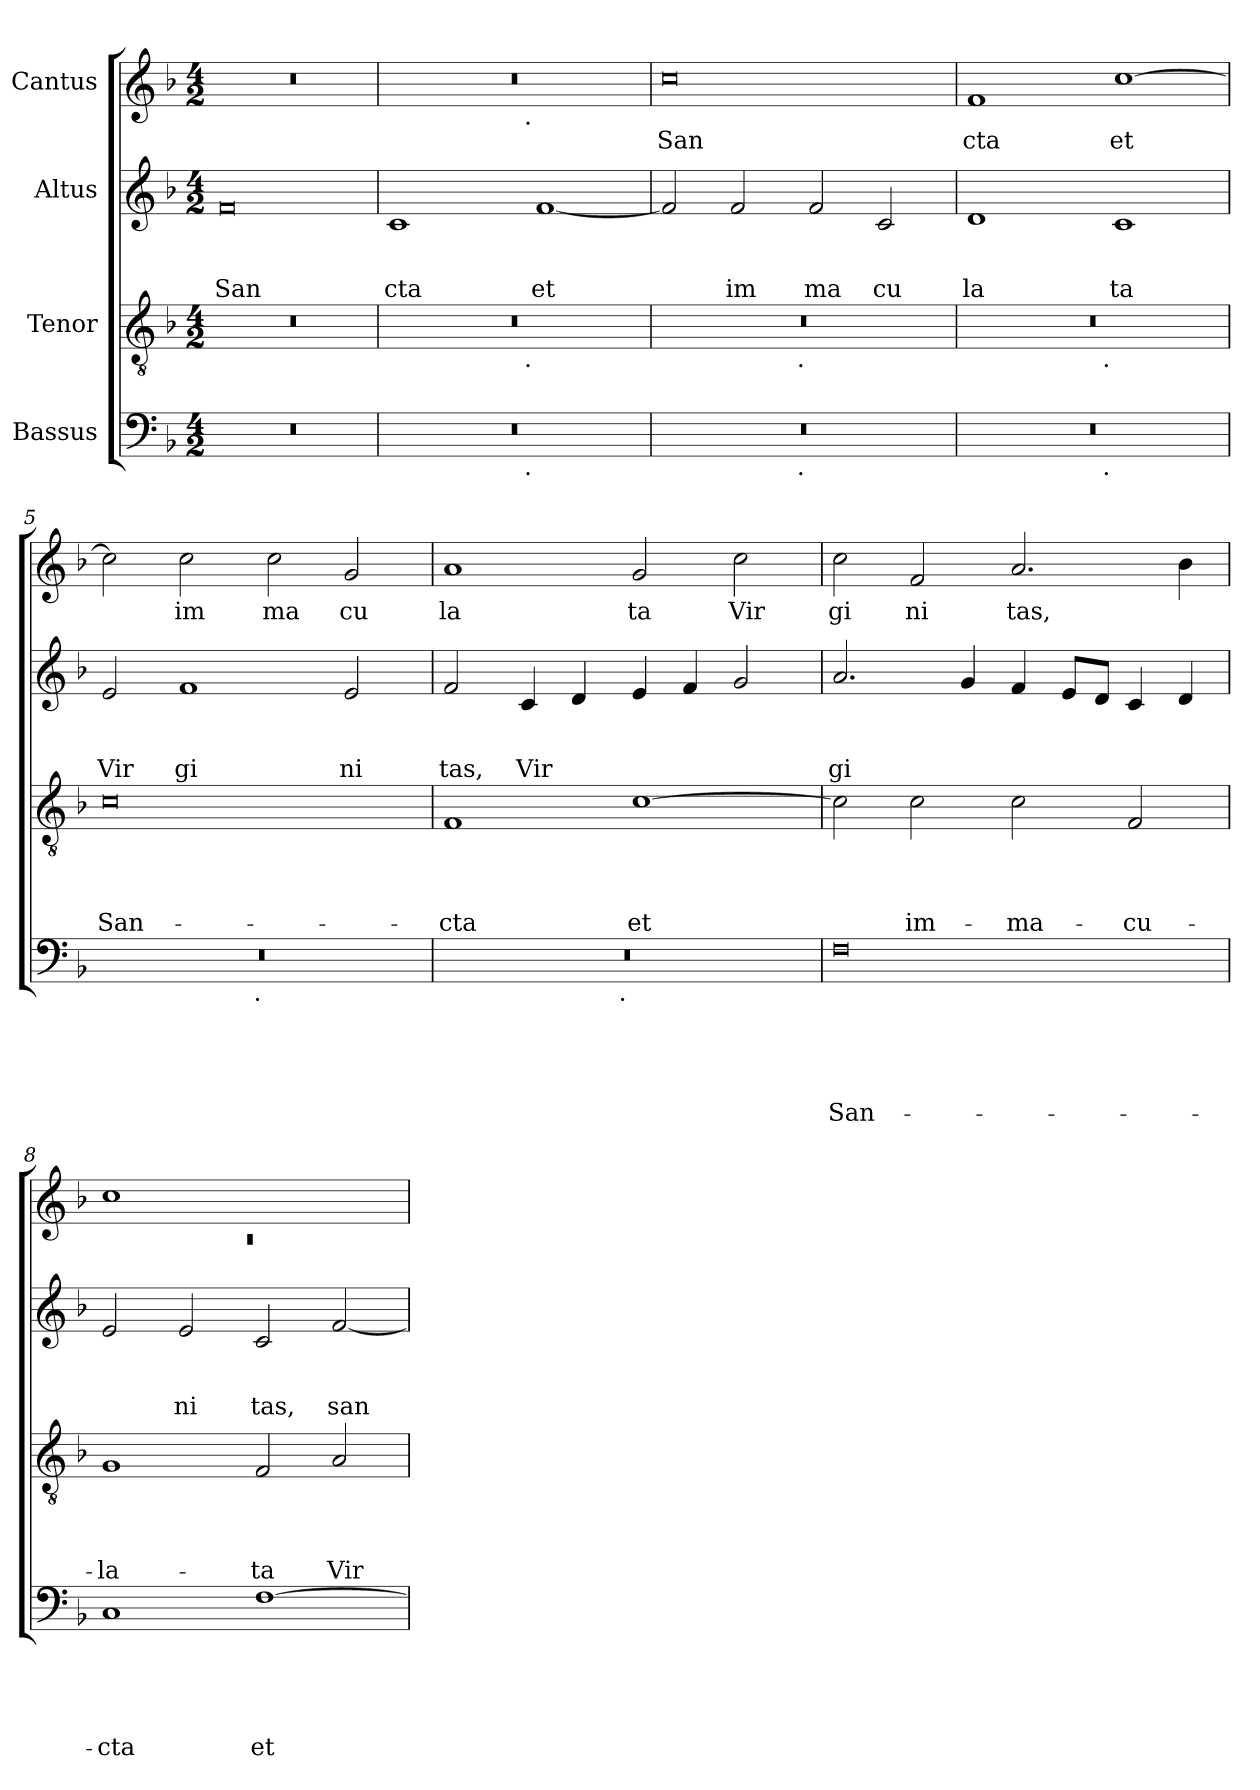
**kern	**text	**text	**text	**text	**text	**kern	**text	**text	**text	**text	**kern	**text	**text	**text	**kern	**text
*part4	*part4	*part4	*part4	*part4	*part4	*part3	*part3	*part3	*part3	*part3	*part2	*part2	*part2	*part2	*part1	*part1
*staff4	*staff4	*staff4	*staff4	*staff4	*staff4	*staff3	*staff3	*staff3	*staff3	*staff3	*staff2	*staff2	*staff2	*staff2	*staff1	*staff1
*I"Bassus	*	*	*	*	*	*I"Tenor	*	*	*	*	*I"Altus	*	*	*	*I"Cantus	*
*clefF4	*	*	*	*	*	*clefGv2	*	*	*	*	*clefG2	*	*	*	*clefG2	*
*k[b-]	*	*	*	*	*	*k[b-]	*	*	*	*	*k[b-]	*	*	*	*k[b-]	*
*F:	*	*	*	*	*	*F:	*	*	*	*	*F:	*	*	*	*F:	*
*M4/2	*	*	*	*	*	*M4/2	*	*	*	*	*M4/2	*	*	*	*M4/2	*
=1	=1	=1	=1	=1	=1	=1	=1	=1	=1	=1	=1	=1	=1	=1	=1	=1
!	!	!	!	!	!	!	!	!	!	!	!	!	!	!LO:LY:b	!	!
0r	.	.	.	.	.	0r	.	.	.	.	0f	.	.	San	0r	.
=2	=2	=2	=2	=2	=2	=2	=2	=2	=2	=2	=2	=2	=2	=2	=2	=2
!	!	!	!	!	!	!	!	!	!	!	!	!	!	!LO:LY:b	!	!
*^	*	*	*	*	*	*^	*	*	*	*	*	*	*	*	*^	*
0r	2ryy	.	.	.	.	.	0r	2ryy	.	.	.	.	1c	.	.	cta	0r	2ryy	.
.	4...ryy	.	.	.	.	.	.	4...ryy	.	.	.	.	.	.	.	.	.	4...ryy	.
!	!	!	!	!	!	!	!	!	!	!	!	!	!	!	!	!	!	!LO:TX:b:t=.	!
!	!	!	!	!	!	!	!	!LO:TX:b:t=.	!	!	!	!	!	!	!	!	!	!	!
!	!LO:TX:b:t=.	!	!	!	!	!	!	!	!	!	!	!	!	!	!	!	!	!	!
.	1ryy	.	.	.	.	.	.	1ryy	.	.	.	.	.	.	.	.	.	1ryy	.
!	!	!	!	!	!	!	!	!	!	!	!	!	!	!	!	!LO:LY:b	!	!	!
.	.	.	.	.	.	.	.	.	.	.	.	.	[<1f	.	.	et	.	.	.
.	32ryy	.	.	.	.	.	.	32ryy	.	.	.	.	.	.	.	.	.	32ryy	.
=3	=3	=3	=3	=3	=3	=3	=3	=3	=3	=3	=3	=3	=3	=3	=3	=3	=3	=3	=3
!	!	!	!	!	!	!	!	!	!	!	!	!	!	!	!	!	!	!	!LO:LY:b
*	*	*	*	*	*	*	*	*	*	*	*	*	*	*	*	*	*v	*v	*
0r	2ryy	.	.	.	.	.	0r	2ryy	.	.	.	.	2f/]	.	.	.	0cc	San
!	!	!	!	!	!	!	!	!	!	!	!	!	!	!	!	!LO:LY:b	!	!
.	4...ryy	.	.	.	.	.	.	4...ryy	.	.	.	.	2f/	.	.	im	.	.
!	!	!	!	!	!	!	!	!LO:TX:b:t=.	!	!	!	!	!	!	!	!	!	!
!	!LO:TX:b:t=.	!	!	!	!	!	!	!	!	!	!	!	!	!	!	!	!	!
.	1ryy	.	.	.	.	.	.	1ryy	.	.	.	.	.	.	.	.	.	.
!	!	!	!	!	!	!	!	!	!	!	!	!	!	!	!	!LO:LY:b	!	!
.	.	.	.	.	.	.	.	.	.	.	.	.	2f/	.	.	ma	.	.
!	!	!	!	!	!	!	!	!	!	!	!	!	!	!	!	!LO:LY:b	!	!
.	.	.	.	.	.	.	.	.	.	.	.	.	2c/	.	.	cu	.	.
.	32ryy	.	.	.	.	.	.	32ryy	.	.	.	.	.	.	.	.	.	.
=4	=4	=4	=4	=4	=4	=4	=4	=4	=4	=4	=4	=4	=4	=4	=4	=4	=4	=4
!	!	!	!	!	!	!	!	!	!	!	!	!	!	!	!	!LO:LY:b	!	!LO:LY:b
0r	2ryy	.	.	.	.	.	0r	2ryy	.	.	.	.	1d	.	.	la	1f	cta
.	4...ryy	.	.	.	.	.	.	4...ryy	.	.	.	.	.	.	.	.	.	.
!	!	!	!	!	!	!	!	!LO:TX:b:t=.	!	!	!	!	!	!	!	!	!	!
!	!LO:TX:b:t=.	!	!	!	!	!	!	!	!	!	!	!	!	!	!	!	!	!
.	1ryy	.	.	.	.	.	.	1ryy	.	.	.	.	.	.	.	.	.	.
!	!	!	!	!	!	!	!	!	!	!	!	!	!	!	!	!LO:LY:b	!	!LO:LY:b
.	.	.	.	.	.	.	.	.	.	.	.	.	1c	.	.	ta	[>1cc	et
.	32ryy	.	.	.	.	.	.	32ryy	.	.	.	.	.	.	.	.	.	.
=5	=5	=5	=5	=5	=5	=5	=5	=5	=5	=5	=5	=5	=5	=5	=5	=5	=5	=5
!	!	!	!	!	!	!	!	!	!	!	!	!LO:LY:b	!	!	!	!LO:LY:b	!	!
*	*	*	*	*	*	*	*v	*v	*	*	*	*	*	*	*	*	*	*
0r	2ryy	.	.	.	.	.	0c	.	.	.	San-	2e/	.	.	Vir	2cc>\]	.
!	!	!	!	!	!	!	!	!	!	!	!	!	!	!	!LO:LY:b	!	!LO:LY:b
.	4...ryy	.	.	.	.	.	.	.	.	.	.	1f	.	.	gi	2cc\	im
!	!LO:TX:b:t=.	!	!	!	!	!	!	!	!	!	!	!	!	!	!	!	!
.	1ryy	.	.	.	.	.	.	.	.	.	.	.	.	.	.	.	.
!	!	!	!	!	!	!	!	!	!	!	!	!	!	!	!	!	!LO:LY:b
.	.	.	.	.	.	.	.	.	.	.	.	.	.	.	.	2cc\	ma
!	!	!	!	!	!	!	!	!	!	!	!	!	!	!	!LO:LY:b	!	!LO:LY:b
.	.	.	.	.	.	.	.	.	.	.	.	2e/	.	.	ni	2g/	cu
.	32ryy	.	.	.	.	.	.	.	.	.	.	.	.	.	.	.	.
=6	=6	=6	=6	=6	=6	=6	=6	=6	=6	=6	=6	=6	=6	=6	=6	=6	=6
!	!	!	!	!	!	!	!	!	!	!	!LO:LY:b	!	!	!	!LO:LY:b	!	!LO:LY:b
0r	2ryy	.	.	.	.	.	1F	.	.	.	-cta	2f/	.	.	tas,	1a	la
!	!	!	!	!	!	!	!	!	!	!	!	!	!	!	!LO:LY:b	!	!
.	4...ryy	.	.	.	.	.	.	.	.	.	.	4c/	.	.	Vir	.	.
.	.	.	.	.	.	.	.	.	.	.	.	4d/	.	.	.	.	.
!	!LO:TX:b:t=.	!	!	!	!	!	!	!	!	!	!	!	!	!	!	!	!
.	1ryy	.	.	.	.	.	.	.	.	.	.	.	.	.	.	.	.
!	!	!	!	!	!	!	!	!	!	!	!LO:LY:b	!	!	!	!	!	!LO:LY:b
.	.	.	.	.	.	.	[<1c	.	.	.	et	4e/	.	.	.	2g/	ta
.	.	.	.	.	.	.	.	.	.	.	.	4f/	.	.	.	.	.
!	!	!	!	!	!	!	!	!	!	!	!	!	!	!	!	!	!LO:LY:b
.	.	.	.	.	.	.	.	.	.	.	.	2g/	.	.	.	2cc\	Vir
.	32ryy	.	.	.	.	.	.	.	.	.	.	.	.	.	.	.	.
!!LO:LB:g=z
=7	=7	=7	=7	=7	=7	=7	=7	=7	=7	=7	=7	=7	=7	=7	=7	=7	=7
!	!	!	!	!	!	!LO:LY:b	!	!	!	!	!	!	!	!	!LO:LY:b	!	!LO:LY:b
*v	*v	*	*	*	*	*	*	*	*	*	*	*	*	*	*	*	*
0F	.	.	.	.	San-	2c\]	.	.	.	.	2.a/	.	.	gi	2cc\	gi
!	!	!	!	!	!	!	!	!	!	!LO:LY:b	!	!	!	!	!	!LO:LY:b
.	.	.	.	.	.	2c\	.	.	.	im-	.	.	.	.	2f/	ni
.	.	.	.	.	.	.	.	.	.	.	4g/	.	.	.	.	.
!	!	!	!	!	!	!	!	!	!	!LO:LY:b	!	!	!	!	!	!LO:LY:b
.	.	.	.	.	.	2c\	.	.	.	-ma-	4f/	.	.	.	2.a/	tas,
.	.	.	.	.	.	.	.	.	.	.	8e/L	.	.	.	.	.
.	.	.	.	.	.	.	.	.	.	.	8d/J	.	.	.	.	.
!	!	!	!	!	!	!	!	!	!	!LO:LY:b	!	!	!	!	!	!
.	.	.	.	.	.	2F/	.	.	.	-cu-	4c/	.	.	.	.	.
.	.	.	.	.	.	.	.	.	.	.	4d/	.	.	.	4b-\	.
=8	=8	=8	=8	=8	=8	=8	=8	=8	=8	=8	=8	=8	=8	=8	=8	=8
*	*	*	*	*	*	*	*	*	*	*	*	*	*	*	*^	*
!	!	!	!	!	!LO:LY:b	!	!	!	!	!LO:LY:b	!	!	!	!	!	!LO:N:vis=1	!
1C	.	.	.	.	-cta	1G	.	.	.	-la-	2e/	.	.	.	1cc	0rc	.
!	!	!	!	!	!	!	!	!	!	!	!	!	!	!LO:LY:b	!	!	!
.	.	.	.	.	.	.	.	.	.	.	2e/	.	.	ni	.	.	.
!	!	!	!	!	!LO:LY:b	!	!	!	!	!LO:LY:b	!	!	!	!LO:LY:b	!	!	!
[>1F	.	.	.	.	et	2F/	.	.	.	-ta	2c/	.	.	tas,	1ryy	.	.
!	!	!	!	!	!	!	!	!	!	!LO:LY:b	!	!	!	!LO:LY:b	!	!	!
.	.	.	.	.	.	2A/	.	.	.	Vir-	[<2f/	.	.	san	.	.	.
*	*	*	*	*	*	*	*	*	*	*	*	*	*	*	*v	*v	*
=	=	=	=	=	=	=	=	=	=	=	=	=	=	=	=	=
*-	*-	*-	*-	*-	*-	*-	*-	*-	*-	*-	*-	*-	*-	*-	*-	*-
